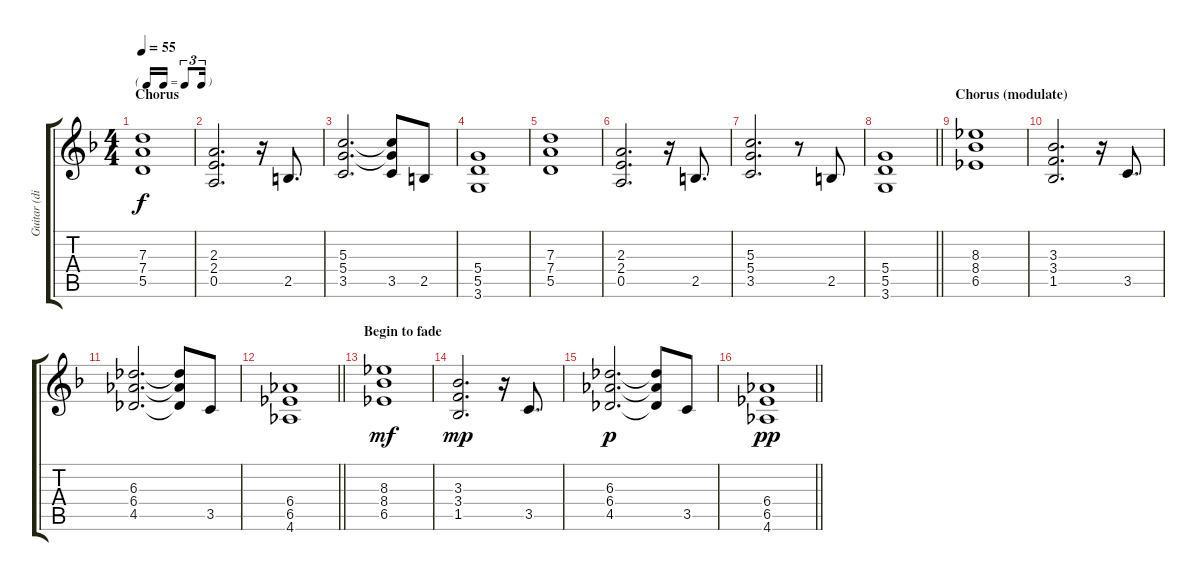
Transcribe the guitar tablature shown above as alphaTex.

\track ("Guitar (distorted)" "Guitar (di") {instrument overdrivenguitar}
\staff {score tabs}
\tuning (E4 B3 G3 D3 A2 E2) {hide}
\ts (4 4)
\tf triplet16th
\section ("" "Chorus")
\tempo 55
\clef g2
\ks dminor
(7.3 7.4 5.5).1{dy f} |
(2.3 2.4 0.5).2{d} r.16 2.5.8{d} |
(5.3 5.4 3.5).2{d} (5.3{t} 5.4{t} 3.5).8 2.5.8 |
(5.4 5.5 3.6).1 |
(7.3 7.4 5.5).1 |
(2.3 2.4 0.5).2{d} r.16 2.5.8{d} |
(5.3 5.4 3.5).2{d} r.8 2.5.8 |
\barLineRight lightlight
(5.4 5.5 3.6).1 |
\section ("" "Chorus (modulate)")
(8.3 8.4 6.5).1 |
(3.3 3.4 1.5).2{d} r.16 3.5.8{d} |
(6.3 6.4 4.5).2{d} (6.3{t} 6.4{t} 4.5{t}).8 3.5.8 |
\barLineRight lightlight
(6.4 6.5 4.6).1 |
\section ("" "Begin to fade")
(8.3 8.4 6.5).1{dy mf} |
(3.3 3.4 1.5).2{d dy mp} r.16 3.5.8{d} |
(6.3 6.4 4.5).2{d dy p} (6.3{t} 6.4{t} 4.5{t}).8 3.5.8 |
\barLineRight lightlight
(6.4 6.5 4.6).1{dy pp}
